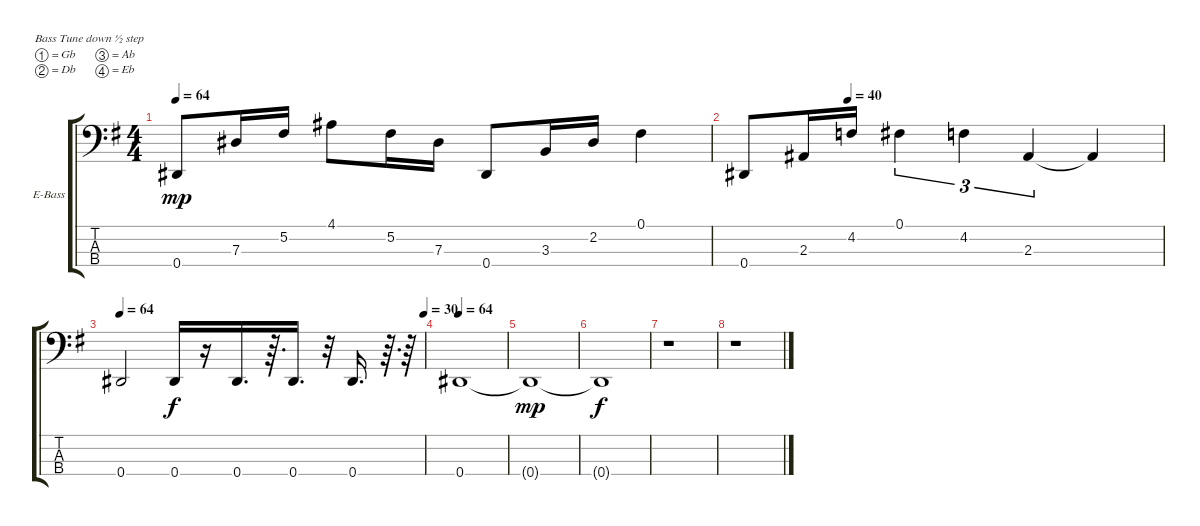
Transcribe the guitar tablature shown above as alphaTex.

\bracketExtendMode groupsimilarinstruments
\firstSystemTrackNameOrientation horizontal
\otherSystemsTrackNameOrientation horizontal
\track ("Бас" "E-Bass") {instrument electricbassfinger}
\staff {score tabs}
\tuning (Gb2 Db2 Ab1 Eb1)
\ts (4 4)
\tempo 64
\clef f4
\ks eminor
0.4.8{dy mp} 7.3.16 5.2.16 4.1.8 5.2.16 7.3.16 0.4.8 3.3.16 2.2.16 0.1.4 |
\tempo (40 0.25)
0.4.8 2.3.16 4.2.16 0.1.4{tu (3 2)} 4.2.4{tu (3 2)} 2.3.4{tu (3 2)} 2.3{t}.4 |
\tempo 64
\tempo (30 1)
0.4.2 0.4.16{dy f} r.16 0.4.16{d} r.64{d} 0.4.16{d} r.32 0.4.16{d} r.64{d} r.64 |
\tempo 64
0.4.1 |
0.4{t}.1{dy mp} |
0.4{t}.1{dy f} |
r.1 |
r.1
